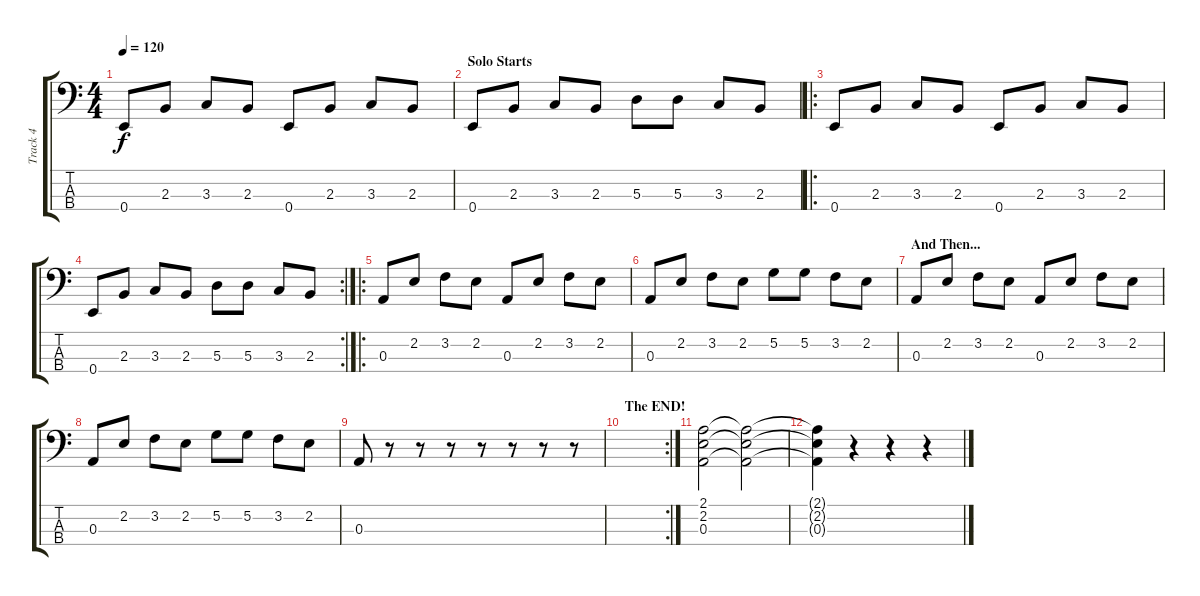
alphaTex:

\track ("Track 4" "Track 4") {instrument electricbassfinger}
\staff {score tabs}
\tuning (G2 D2 A1 E1) {hide}
\ts (4 4)
\tempo 120
\clef f4
\ks c
0.4.8{dy f} 2.3.8 3.3.8 2.3.8 0.4.8 2.3.8 3.3.8 2.3.8 |
\section ("" "Solo Starts")
0.4.8 2.3.8 3.3.8 2.3.8 5.3.8 5.3.8 3.3.8 2.3.8 |
\ro
0.4.8 2.3.8 3.3.8 2.3.8 0.4.8 2.3.8 3.3.8 2.3.8 |
\rc 2
0.4.8 2.3.8 3.3.8 2.3.8 5.3.8 5.3.8 3.3.8 2.3.8 |
\ro
0.3.8 2.2.8 3.2.8 2.2.8 0.3.8 2.2.8 3.2.8 2.2.8 |
0.3.8 2.2.8 3.2.8 2.2.8 5.2.8 5.2.8 3.2.8 2.2.8 |
\section ("" "And Then...")
0.3.8 2.2.8 3.2.8 2.2.8 0.3.8 2.2.8 3.2.8 2.2.8 |
0.3.8 2.2.8 3.2.8 2.2.8 5.2.8 5.2.8 3.2.8 2.2.8 |
0.3.8 r.8 r.8 r.8 r.8 r.8 r.8 r.8 |
\rc 2
\section ("" "The END!")
|
(2.1 2.2 0.3).2 (2.1{t} 2.2{t} 0.3{t}).2 |
(2.1{t} 2.2{t} 0.3{t}).4 r.4 r.4 r.4
